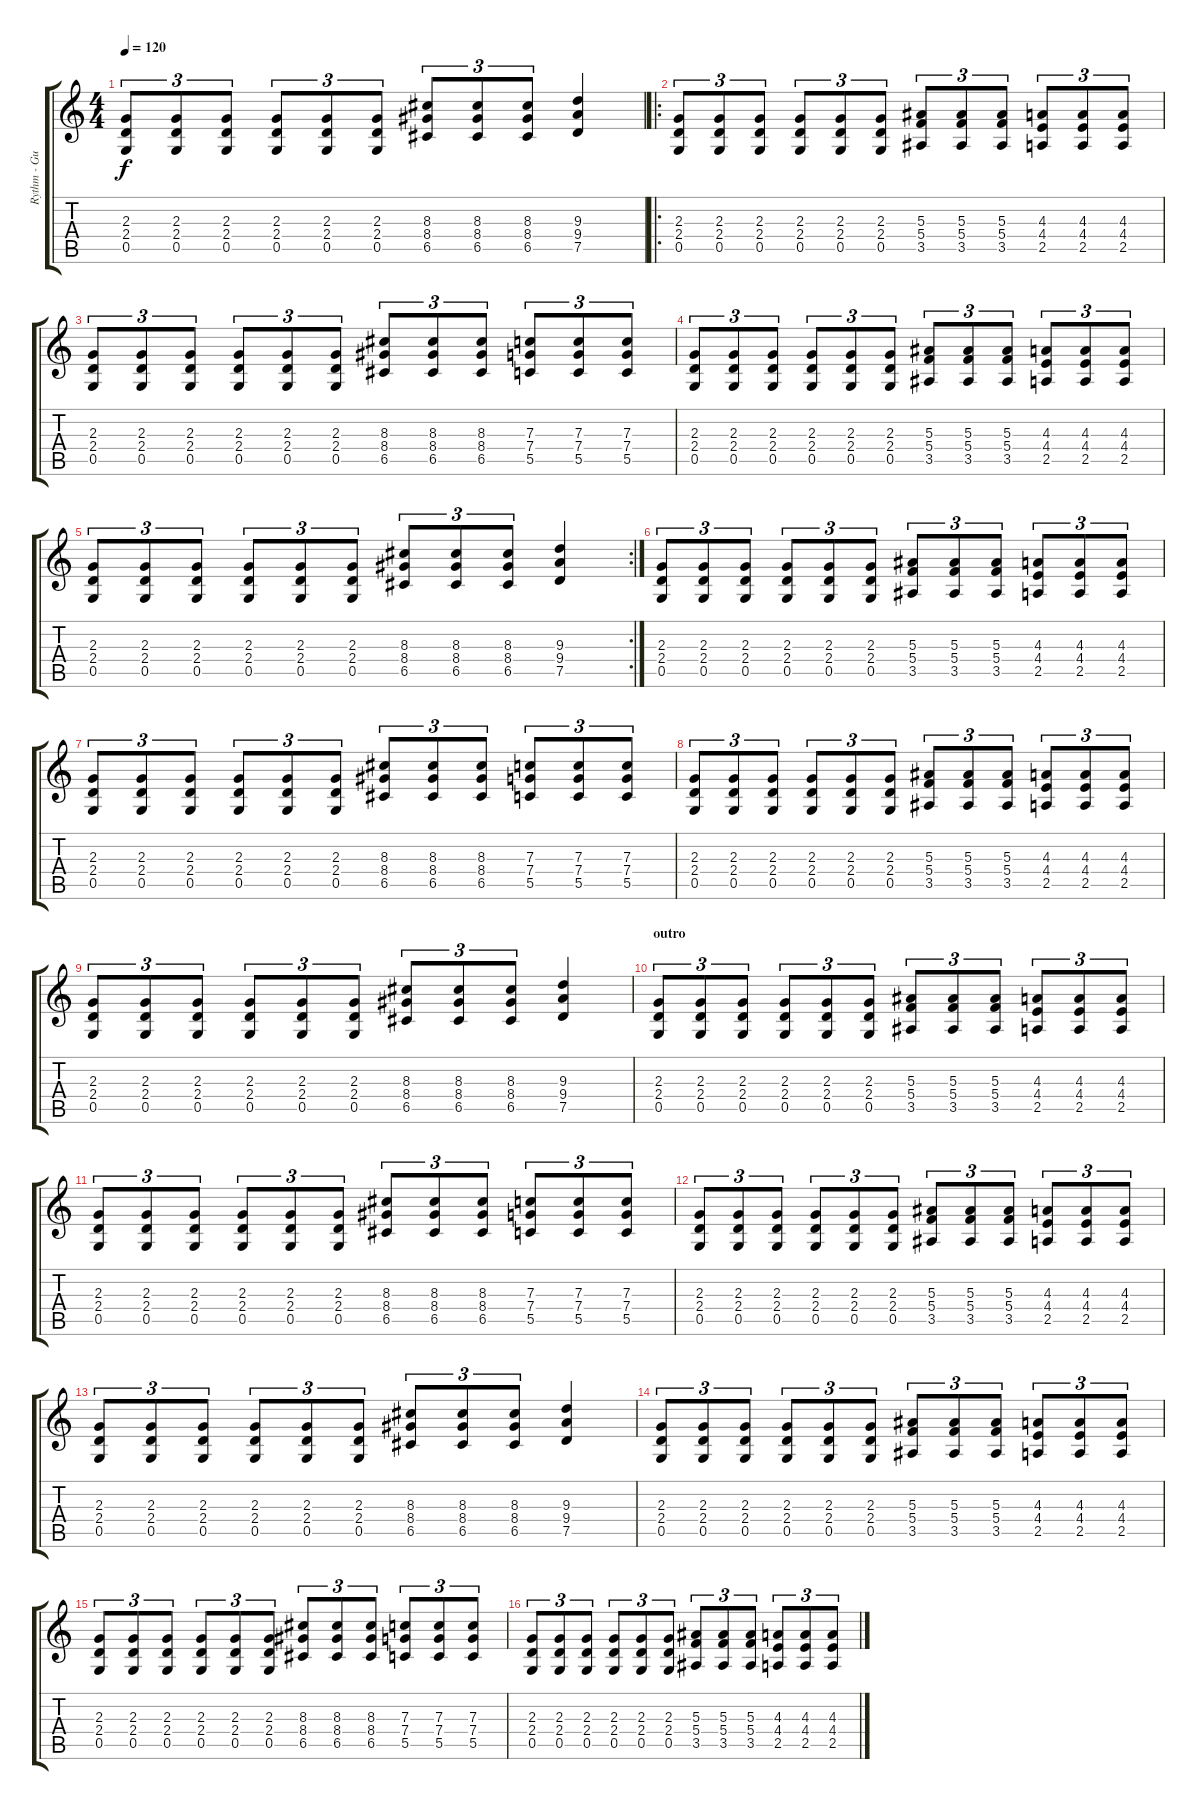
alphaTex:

\track ("Rythm - Guitar" "Rythm - Gu") {instrument overdrivenguitar}
\staff {score tabs}
\tuning (D4 A3 F3 C3 G2 D2) {hide}
\ts (4 4)
\tempo 120
\clef g2
\ks c
(2.3 2.4 0.5).8{tu (3 2) dy f} (2.3 2.4 0.5).8{tu (3 2)} (2.3 2.4 0.5).8{tu (3 2)} (2.3 2.4 0.5).8{tu (3 2)} (2.3 2.4 0.5).8{tu (3 2)} (2.3 2.4 0.5).8{tu (3 2)} (8.3 8.4 6.5).8{tu (3 2)} (8.3 8.4 6.5).8{tu (3 2)} (8.3 8.4 6.5).8{tu (3 2)} (9.3 9.4 7.5).4 |
\ro
(2.3 2.4 0.5).8{tu (3 2)} (2.3 2.4 0.5).8{tu (3 2)} (2.3 2.4 0.5).8{tu (3 2)} (2.3 2.4 0.5).8{tu (3 2)} (2.3 2.4 0.5).8{tu (3 2)} (2.3 2.4 0.5).8{tu (3 2)} (5.3 5.4 3.5).8{tu (3 2)} (5.3 5.4 3.5).8{tu (3 2)} (5.3 5.4 3.5).8{tu (3 2)} (4.3 4.4 2.5).8{tu (3 2)} (4.3 4.4 2.5).8{tu (3 2)} (4.3 4.4 2.5).8{tu (3 2)} |
(2.3 2.4 0.5).8{tu (3 2)} (2.3 2.4 0.5).8{tu (3 2)} (2.3 2.4 0.5).8{tu (3 2)} (2.3 2.4 0.5).8{tu (3 2)} (2.3 2.4 0.5).8{tu (3 2)} (2.3 2.4 0.5).8{tu (3 2)} (8.3 8.4 6.5).8{tu (3 2)} (8.3 8.4 6.5).8{tu (3 2)} (8.3 8.4 6.5).8{tu (3 2)} (7.3 7.4 5.5).8{tu (3 2)} (7.3 7.4 5.5).8{tu (3 2)} (7.3 7.4 5.5).8{tu (3 2)} |
(2.3 2.4 0.5).8{tu (3 2)} (2.3 2.4 0.5).8{tu (3 2)} (2.3 2.4 0.5).8{tu (3 2)} (2.3 2.4 0.5).8{tu (3 2)} (2.3 2.4 0.5).8{tu (3 2)} (2.3 2.4 0.5).8{tu (3 2)} (5.3 5.4 3.5).8{tu (3 2)} (5.3 5.4 3.5).8{tu (3 2)} (5.3 5.4 3.5).8{tu (3 2)} (4.3 4.4 2.5).8{tu (3 2)} (4.3 4.4 2.5).8{tu (3 2)} (4.3 4.4 2.5).8{tu (3 2)} |
\rc 2
(2.3 2.4 0.5).8{tu (3 2)} (2.3 2.4 0.5).8{tu (3 2)} (2.3 2.4 0.5).8{tu (3 2)} (2.3 2.4 0.5).8{tu (3 2)} (2.3 2.4 0.5).8{tu (3 2)} (2.3 2.4 0.5).8{tu (3 2)} (8.3 8.4 6.5).8{tu (3 2)} (8.3 8.4 6.5).8{tu (3 2)} (8.3 8.4 6.5).8{tu (3 2)} (9.3 9.4 7.5).4 |
(2.3 2.4 0.5).8{tu (3 2)} (2.3 2.4 0.5).8{tu (3 2)} (2.3 2.4 0.5).8{tu (3 2)} (2.3 2.4 0.5).8{tu (3 2)} (2.3 2.4 0.5).8{tu (3 2)} (2.3 2.4 0.5).8{tu (3 2)} (5.3 5.4 3.5).8{tu (3 2)} (5.3 5.4 3.5).8{tu (3 2)} (5.3 5.4 3.5).8{tu (3 2)} (4.3 4.4 2.5).8{tu (3 2)} (4.3 4.4 2.5).8{tu (3 2)} (4.3 4.4 2.5).8{tu (3 2)} |
(2.3 2.4 0.5).8{tu (3 2)} (2.3 2.4 0.5).8{tu (3 2)} (2.3 2.4 0.5).8{tu (3 2)} (2.3 2.4 0.5).8{tu (3 2)} (2.3 2.4 0.5).8{tu (3 2)} (2.3 2.4 0.5).8{tu (3 2)} (8.3 8.4 6.5).8{tu (3 2)} (8.3 8.4 6.5).8{tu (3 2)} (8.3 8.4 6.5).8{tu (3 2)} (7.3 7.4 5.5).8{tu (3 2)} (7.3 7.4 5.5).8{tu (3 2)} (7.3 7.4 5.5).8{tu (3 2)} |
(2.3 2.4 0.5).8{tu (3 2)} (2.3 2.4 0.5).8{tu (3 2)} (2.3 2.4 0.5).8{tu (3 2)} (2.3 2.4 0.5).8{tu (3 2)} (2.3 2.4 0.5).8{tu (3 2)} (2.3 2.4 0.5).8{tu (3 2)} (5.3 5.4 3.5).8{tu (3 2)} (5.3 5.4 3.5).8{tu (3 2)} (5.3 5.4 3.5).8{tu (3 2)} (4.3 4.4 2.5).8{tu (3 2)} (4.3 4.4 2.5).8{tu (3 2)} (4.3 4.4 2.5).8{tu (3 2)} |
(2.3 2.4 0.5).8{tu (3 2)} (2.3 2.4 0.5).8{tu (3 2)} (2.3 2.4 0.5).8{tu (3 2)} (2.3 2.4 0.5).8{tu (3 2)} (2.3 2.4 0.5).8{tu (3 2)} (2.3 2.4 0.5).8{tu (3 2)} (8.3 8.4 6.5).8{tu (3 2)} (8.3 8.4 6.5).8{tu (3 2)} (8.3 8.4 6.5).8{tu (3 2)} (9.3 9.4 7.5).4 |
\section ("" "outro")
(2.3 2.4 0.5).8{tu (3 2) volume 13} (2.3 2.4 0.5).8{tu (3 2)} (2.3 2.4 0.5).8{tu (3 2)} (2.3 2.4 0.5).8{tu (3 2)} (2.3 2.4 0.5).8{tu (3 2)} (2.3 2.4 0.5).8{tu (3 2)} (5.3 5.4 3.5).8{tu (3 2)} (5.3 5.4 3.5).8{tu (3 2)} (5.3 5.4 3.5).8{tu (3 2)} (4.3 4.4 2.5).8{tu (3 2)} (4.3 4.4 2.5).8{tu (3 2)} (4.3 4.4 2.5).8{tu (3 2)} |
(2.3 2.4 0.5).8{tu (3 2)} (2.3 2.4 0.5).8{tu (3 2)} (2.3 2.4 0.5).8{tu (3 2)} (2.3 2.4 0.5).8{tu (3 2)} (2.3 2.4 0.5).8{tu (3 2)} (2.3 2.4 0.5).8{tu (3 2)} (8.3 8.4 6.5).8{tu (3 2)} (8.3 8.4 6.5).8{tu (3 2)} (8.3 8.4 6.5).8{tu (3 2)} (7.3 7.4 5.5).8{tu (3 2)} (7.3 7.4 5.5).8{tu (3 2)} (7.3 7.4 5.5).8{tu (3 2)} |
(2.3 2.4 0.5).8{tu (3 2) volume 10} (2.3 2.4 0.5).8{tu (3 2)} (2.3 2.4 0.5).8{tu (3 2)} (2.3 2.4 0.5).8{tu (3 2)} (2.3 2.4 0.5).8{tu (3 2)} (2.3 2.4 0.5).8{tu (3 2)} (5.3 5.4 3.5).8{tu (3 2)} (5.3 5.4 3.5).8{tu (3 2)} (5.3 5.4 3.5).8{tu (3 2)} (4.3 4.4 2.5).8{tu (3 2)} (4.3 4.4 2.5).8{tu (3 2)} (4.3 4.4 2.5).8{tu (3 2)} |
(2.3 2.4 0.5).8{tu (3 2)} (2.3 2.4 0.5).8{tu (3 2)} (2.3 2.4 0.5).8{tu (3 2)} (2.3 2.4 0.5).8{tu (3 2)} (2.3 2.4 0.5).8{tu (3 2)} (2.3 2.4 0.5).8{tu (3 2)} (8.3 8.4 6.5).8{tu (3 2)} (8.3 8.4 6.5).8{tu (3 2)} (8.3 8.4 6.5).8{tu (3 2)} (9.3 9.4 7.5).4 |
(2.3 2.4 0.5).8{tu (3 2) volume 7} (2.3 2.4 0.5).8{tu (3 2)} (2.3 2.4 0.5).8{tu (3 2)} (2.3 2.4 0.5).8{tu (3 2)} (2.3 2.4 0.5).8{tu (3 2)} (2.3 2.4 0.5).8{tu (3 2)} (5.3 5.4 3.5).8{tu (3 2)} (5.3 5.4 3.5).8{tu (3 2)} (5.3 5.4 3.5).8{tu (3 2)} (4.3 4.4 2.5).8{tu (3 2)} (4.3 4.4 2.5).8{tu (3 2)} (4.3 4.4 2.5).8{tu (3 2)} |
(2.3 2.4 0.5).8{tu (3 2)} (2.3 2.4 0.5).8{tu (3 2)} (2.3 2.4 0.5).8{tu (3 2)} (2.3 2.4 0.5).8{tu (3 2)} (2.3 2.4 0.5).8{tu (3 2)} (2.3 2.4 0.5).8{tu (3 2)} (8.3 8.4 6.5).8{tu (3 2)} (8.3 8.4 6.5).8{tu (3 2)} (8.3 8.4 6.5).8{tu (3 2)} (7.3 7.4 5.5).8{tu (3 2)} (7.3 7.4 5.5).8{tu (3 2)} (7.3 7.4 5.5).8{tu (3 2)} |
(2.3 2.4 0.5).8{tu (3 2) volume 4} (2.3 2.4 0.5).8{tu (3 2)} (2.3 2.4 0.5).8{tu (3 2)} (2.3 2.4 0.5).8{tu (3 2)} (2.3 2.4 0.5).8{tu (3 2)} (2.3 2.4 0.5).8{tu (3 2)} (5.3 5.4 3.5).8{tu (3 2)} (5.3 5.4 3.5).8{tu (3 2)} (5.3 5.4 3.5).8{tu (3 2)} (4.3 4.4 2.5).8{tu (3 2)} (4.3 4.4 2.5).8{tu (3 2)} (4.3 4.4 2.5).8{tu (3 2)}
